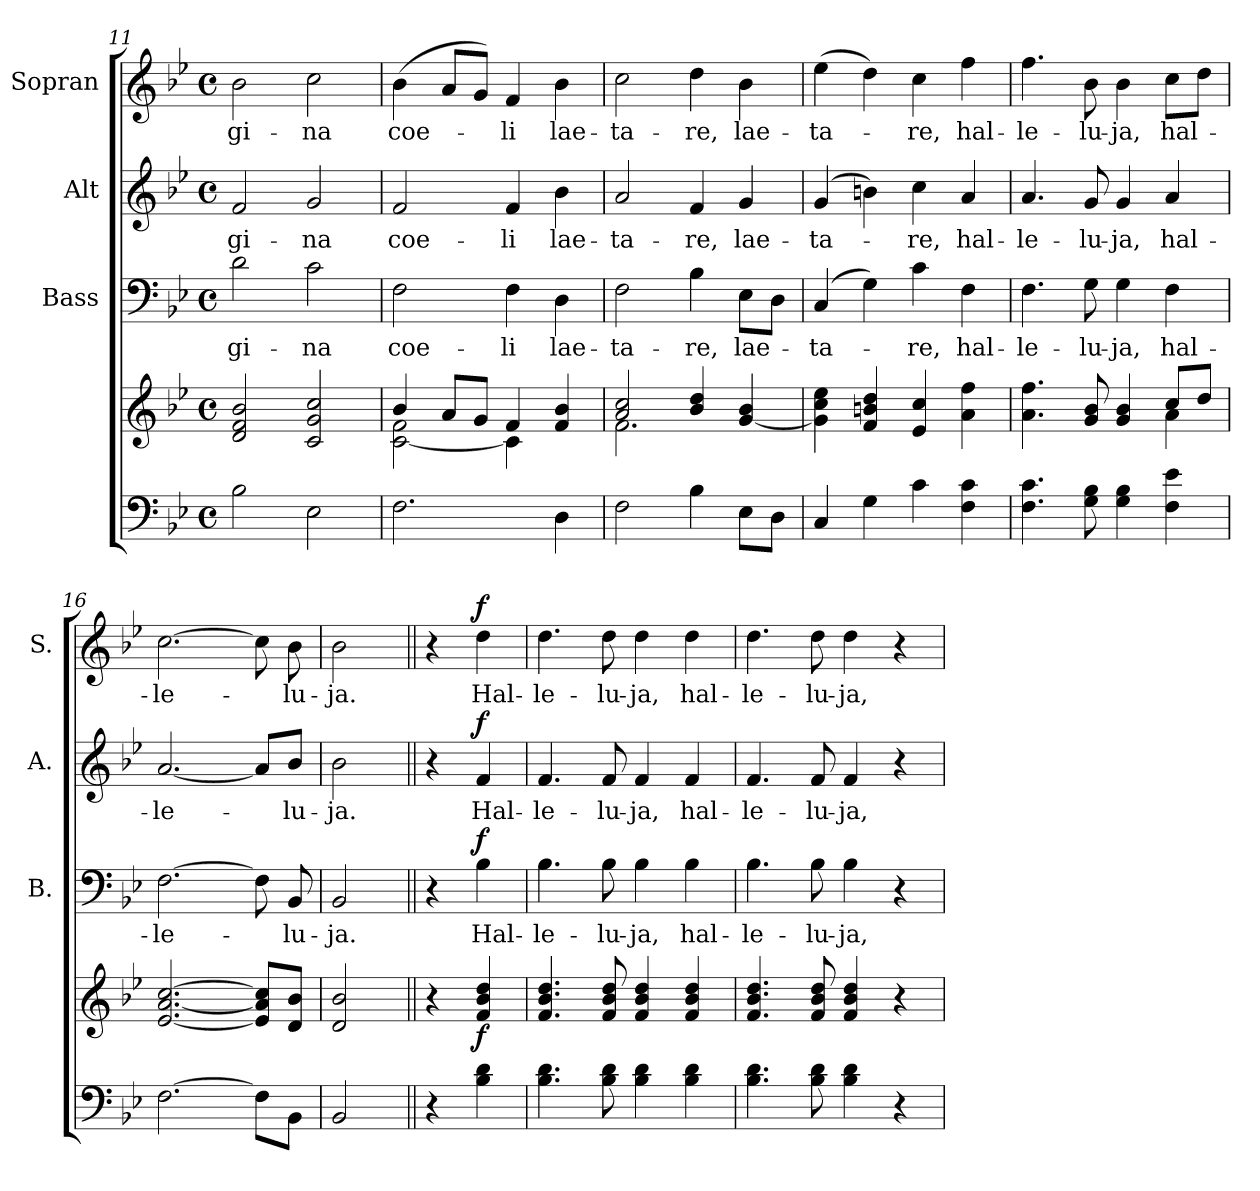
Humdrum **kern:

**kern	**kern	**dynam	**kern	**text	**dynam	**kern	**text	**dynam	**kern	**text	**dynam
*part4	*part4	*part4	*part3	*part3	*part3	*part2	*part2	*part2	*part1	*part1	*part1
*staff5	*staff4	*staff4/5	*staff3	*staff3	*staff3	*staff2	*staff2	*staff2	*staff1	*staff1	*staff1
*	*	*	*I"Bass	*	*	*I"Alt	*	*	*I"Sopran	*	*
*	*	*	*I'B.	*	*	*I'A.	*	*	*I'S.	*	*
*clefF4	*clefG2	*	*clefF4	*	*	*clefG2	*	*	*clefG2	*	*
*k[b-e-]	*k[b-e-]	*	*k[b-e-]	*	*	*k[b-e-]	*	*	*k[b-e-]	*	*
*B-:	*B-:	*	*B-:	*	*	*B-:	*	*	*B-:	*	*
*M4/4	*M4/4	*	*M4/4	*	*	*M4/4	*	*	*M4/4	*	*
*met(c)	*met(c)	*	*met(c)	*	*	*met(c)	*	*	*met(c)	*	*
=11	=11	=11	=11	=11	=11	=11	=11	=11	=11	=11	=11
!	!	!	!	!LO:LY:b	!	!	!LO:LY:b	!	!	!LO:LY:b	!
2B-\	2d/ 2f/ 2b-/	.	2d\	-gi-	.	2f/	-gi-	.	2b-\	-gi-	.
!	!	!	!	!LO:LY:b	!	!	!LO:LY:b	!	!	!LO:LY:b	!
2E-\	2c/ 2g/ 2cc/	.	2c\	-na	.	2g/	-na	.	2cc\	-na	.
!!LO:PB:g=z
=12	=12	=12	=12	=12	=12	=12	=12	=12	=12	=12	=12
*	*^	*	*	*	*	*	*	*	*	*	*
!	!	!	!	!	!LO:LY:b	!	!	!LO:LY:b	!	!	!LO:LY:b	!
2.F\	4b-/	[<2c\ 2f\	.	2F\	coe-	.	2f/	coe-	.	(>4b-\	coe-	.
.	8a/L	.	.	.	.	.	.	.	.	8a/L	.	.
.	8g/J	.	.	.	.	.	.	.	.	8g/J)	.	.
!	!	!	!	!	!LO:LY:b	!	!	!LO:LY:b	!	!	!LO:LY:b	!
.	4f/	4c\]	.	4F\	-li	.	4f/	-li	.	4f/	-li	.
!	!	!	!	!	!LO:LY:b	!	!	!LO:LY:b	!	!	!LO:LY:b	!
4D\	4f/ 4b-/	4ryy	.	4D\	lae-	.	4b-\	lae-	.	4b-\	lae-	.
=13	=13	=13	=13	=13	=13	=13	=13	=13	=13	=13	=13	=13
!	!	!	!	!	!LO:LY:b	!	!	!LO:LY:b	!	!	!LO:LY:b	!
2F\	2a/ 2cc/	2.f\	.	2F\	-ta-	.	2a/	-ta-	.	2cc\	-ta-	.
!	!	!	!	!	!LO:LY:b	!	!	!LO:LY:b	!	!	!LO:LY:b	!
4B-\	4b-/ 4dd/	.	.	4B-\	-re,	.	4f/	-re,	.	4dd\	-re,	.
!	!	!	!	!	!LO:LY:b	!	!	!LO:LY:b	!	!	!LO:LY:b	!
8E-\L	[<4g/ 4b-/	4ryy	.	8E-\L	lae-	.	4g/	lae-	.	4b-\	lae-	.
8D\J	.	.	.	8D\J	.	.	.	.	.	.	.	.
*	*v	*v	*	*	*	*	*	*	*	*	*	*
=14	=14	=14	=14	=14	=14	=14	=14	=14	=14	=14	=14
!	!	!	!	!LO:LY:b	!	!	!LO:LY:b	!	!	!LO:LY:b	!
4C/	4g\] 4cc\ 4ee-\	.	(4C/	-ta-	.	(4g/	-ta-	.	(>4ee-\	-ta-	.
4G\	4f/ 4bn/ 4dd/	.	4G\)	.	.	4bn\)	.	.	4dd\)	.	.
!	!	!	!	!LO:LY:b	!	!	!LO:LY:b	!	!	!LO:LY:b	!
4c\	4e-/ 4cc/	.	4c\	-re,	.	4cc\	-re,	.	4cc\	-re,	.
!	!	!	!	!LO:LY:b	!	!	!LO:LY:b	!	!	!LO:LY:b	!
4F\ 4c\	4a\ 4ff\	.	4F\	hal-	.	4a/	hal-	.	4ff\	hal-	.
=15	=15	=15	=15	=15	=15	=15	=15	=15	=15	=15	=15
*	*^	*	*	*	*	*	*	*	*	*	*
!	!	!	!	!	!LO:LY:b	!	!	!LO:LY:b	!	!	!LO:LY:b	!
4.F\ 4.c\	4.a\ 4.ff\	2.ryy	.	4.F\	-le-	.	4.a/	-le-	.	4.ff\	-le-	.
!	!	!	!	!	!LO:LY:b	!	!	!LO:LY:b	!	!	!LO:LY:b	!
8G\ 8B-\	8g/ 8b-/	.	.	8G\	-lu-	.	8g/	-lu-	.	8b-\	-lu-	.
!	!	!	!	!	!LO:LY:b	!	!	!LO:LY:b	!	!	!LO:LY:b	!
4G\ 4B-\	4g/ 4b-/	.	.	4G\	-ja,	.	4g/	-ja,	.	4b-\	-ja,	.
!	!	!	!	!	!LO:LY:b	!	!	!LO:LY:b	!	!	!LO:LY:b	!
4F\ 4e-\	8cc/L	4a\	.	4F\	hal-	.	4a/	hal-	.	8cc\L	hal-	.
.	8dd/J	.	.	.	.	.	.	.	.	8dd\J	.	.
*	*v	*v	*	*	*	*	*	*	*	*	*	*
=16	=16	=16	=16	=16	=16	=16	=16	=16	=16	=16	=16
!	!	!	!	!LO:LY:b	!	!	!LO:LY:b	!	!	!LO:LY:b	!
[2.F\	[2.e-/ [2.a/ [2.cc/	.	[2.F\	-le-	.	[2.a/	-le-	.	[2.cc\	-le-	.
8F\L]	8e-/] 8a/] 8cc/]L	.	8F\]	.	.	8a/L]	.	.	8cc\]	.	.
!	!	!	!	!LO:LY:b	!	!	!LO:LY:b	!	!	!LO:LY:b	!
8BB-\J	8d/ 8b-/J	.	8BB-/	-lu-	.	8b-/J	-lu-	.	8b-\	-lu-	.
!!LO:LB:g=z
=17	=17	=17	=17	=17	=17	=17	=17	=17	=17	=17	=17
!	!	!	!	!LO:LY:b	!	!	!LO:LY:b	!	!	!LO:LY:b	!
2BB-/	2d/ 2b-/	.	2BB-/	-ja.	.	2b-\	-ja.	.	2b-\	-ja.	.
=18||	=18||	=18||	=18||	=18||	=18||	=18||	=18||	=18||	=18||	=18||	=18||
4r	4r	.	4r	.	.	4r	.	.	4r	.	.
!	!	!LO:DY:b	!	!LO:LY:b	!LO:DY:b	!	!LO:LY:b	!LO:DY:b	!	!LO:LY:b	!LO:DY:b
4B-\ 4d\	4f/ 4b-/ 4dd/	f	4B-\	Hal-	f	4f/	Hal-	f	4dd\	Hal-	f
=19	=19	=19	=19	=19	=19	=19	=19	=19	=19	=19	=19
!	!	!	!	!LO:LY:b	!	!	!LO:LY:b	!	!	!LO:LY:b	!
4.B-\ 4.d\	4.f/ 4.b-/ 4.dd/	.	4.B-\	-le-	.	4.f/	-le-	.	4.dd\	-le-	.
!	!	!	!	!LO:LY:b	!	!	!LO:LY:b	!	!	!LO:LY:b	!
8B-\ 8d\	8f/ 8b-/ 8dd/	.	8B-\	-lu-	.	8f/	-lu-	.	8dd\	-lu-	.
!	!	!	!	!LO:LY:b	!	!	!LO:LY:b	!	!	!LO:LY:b	!
4B-\ 4d\	4f/ 4b-/ 4dd/	.	4B-\	-ja,	.	4f/	-ja,	.	4dd\	-ja,	.
!	!	!	!	!LO:LY:b	!	!	!LO:LY:b	!	!	!LO:LY:b	!
4B-\ 4d\	4f/ 4b-/ 4dd/	.	4B-\	hal-	.	4f/	hal-	.	4dd\	hal-	.
=20	=20	=20	=20	=20	=20	=20	=20	=20	=20	=20	=20
!	!	!	!	!LO:LY:b	!	!	!LO:LY:b	!	!	!LO:LY:b	!
4.B-\ 4.d\	4.f/ 4.b-/ 4.dd/	.	4.B-\	-le-	.	4.f/	-le-	.	4.dd\	-le-	.
!	!	!	!	!LO:LY:b	!	!	!LO:LY:b	!	!	!LO:LY:b	!
8B-\ 8d\	8f/ 8b-/ 8dd/	.	8B-\	-lu-	.	8f/	-lu-	.	8dd\	-lu-	.
!	!	!	!	!LO:LY:b	!	!	!LO:LY:b	!	!	!LO:LY:b	!
4B-\ 4d\	4f/ 4b-/ 4dd/	.	4B-\	-ja,	.	4f/	-ja,	.	4dd\	-ja,	.
4r	4r	.	4r	.	.	4r	.	.	4r	.	.
=	=	=	=	=	=	=	=	=	=	=	=
*-	*-	*-	*-	*-	*-	*-	*-	*-	*-	*-	*-
